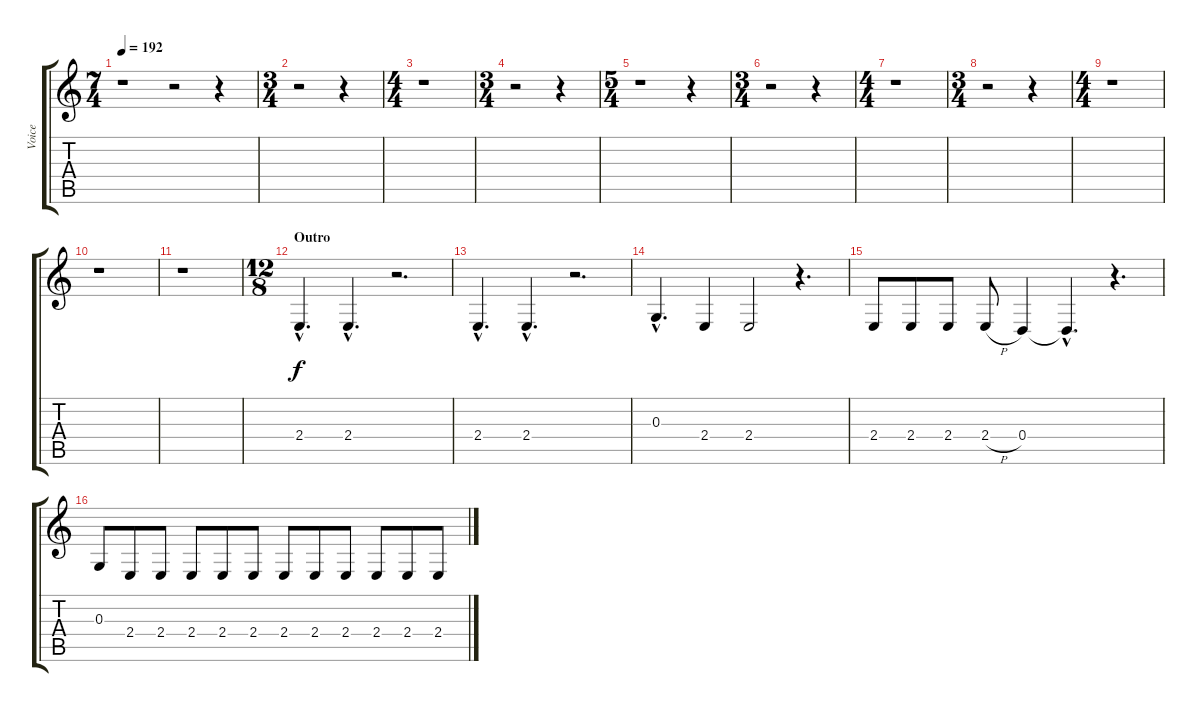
\track ("Voice" "Voice") {instrument lead2sawtooth}
\staff {score tabs}
\tuning (E4 B3 G3 D3 A2 E2) {hide}
\ts (7 4)
\tempo 192
\clef g2
\ks c
r.1{dy f} r.2 r.4 |
\ts (3 4)
r.2 r.4 |
\ts (4 4)
r.1 |
\ts (3 4)
r.2 r.4 |
\ts (5 4)
r.1 r.4 |
\ts (3 4)
r.2 r.4 |
\ts (4 4)
r.1 |
\ts (3 4)
r.2 r.4 |
\ts (4 4)
r.1 |
r.1 |
r.1 |
\ts (12 8)
\section ("" "Outro")
2.4{hac}.4{d} 2.4{hac}.4{d} r.2{d} |
2.4{hac}.4{d} 2.4{hac}.4{d} r.2{d} |
0.3{hac}.4{d} 2.4.4 2.4.2 r.4{d} |
2.4.8 2.4.8 2.4.8 2.4{h}.8 0.4.4 0.4{hac t}.4{d} r.4{d} |
0.3.8 2.4.8 2.4.8 2.4.8 2.4.8 2.4.8 2.4.8 2.4.8 2.4.8 2.4.8 2.4.8 2.4.8
